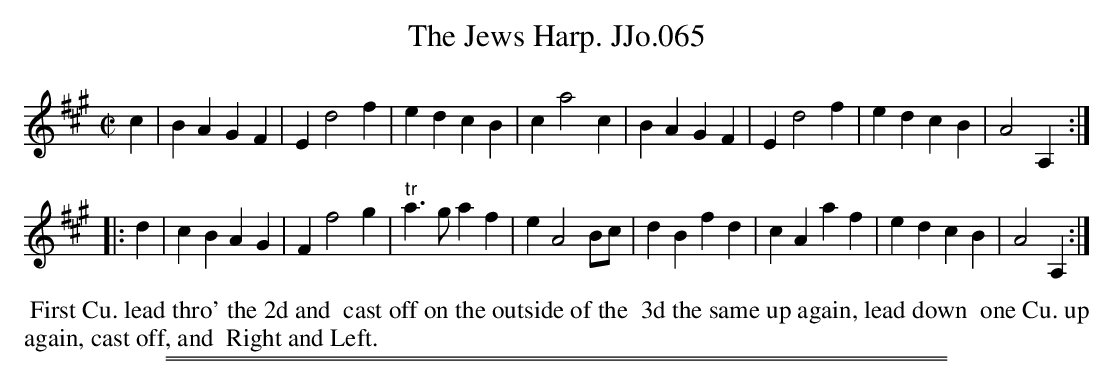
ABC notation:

X:1
T: Jews Harp. JJo.065, The
M:C|
L:1/4
K:A
c |\
BAGF | Ed2f | edcB | ca2c |\
BAGF | Ed2f | edcB | A2A, :|
|: d |\
cBAG | Ff2g | "^tr"a>gaf | eA2B/c/ |\
dBfd | cAaf | edcB | A2A, :|
